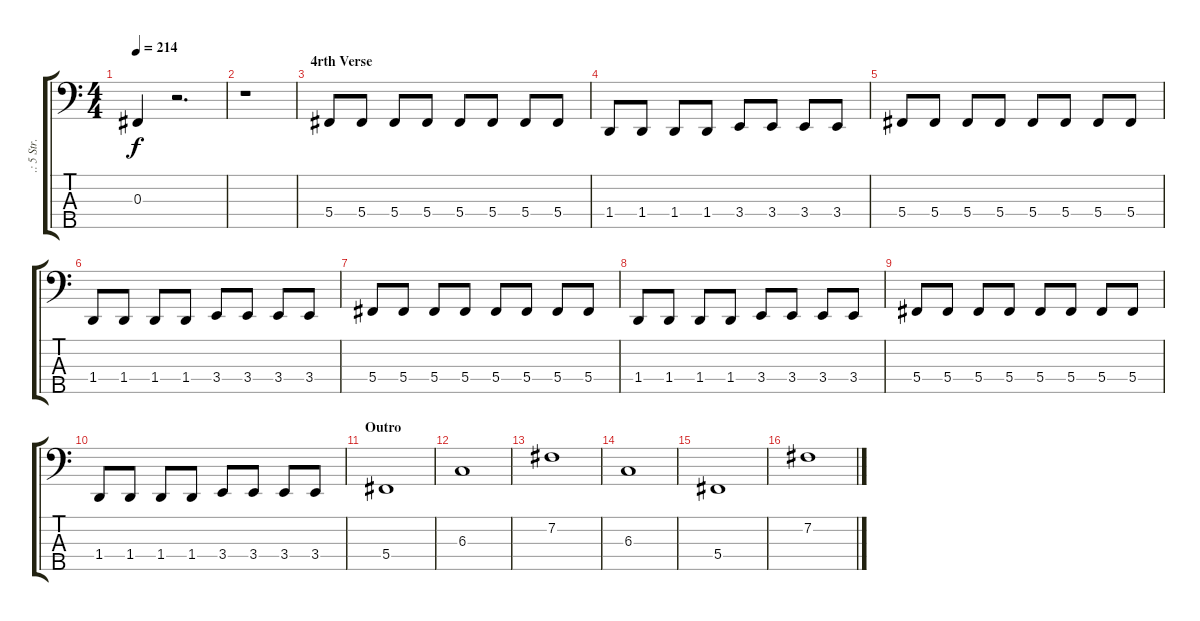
\track (".: 5 Str. - Bass Guitar :." ".: 5 Str. ") {instrument electricbassfinger}
\staff {score tabs}
\tuning (E2 B1 Gb1 Db1 Ab0) {hide}
\ts (4 4)
\tempo 214
\clef f4
\ks c
0.3.4{dy f} r.2{d} |
r.1 |
\section ("" "4rth Verse")
5.4.8 5.4.8 5.4.8 5.4.8 5.4.8 5.4.8 5.4.8 5.4.8 |
1.4.8 1.4.8 1.4.8 1.4.8 3.4.8 3.4.8 3.4.8 3.4.8 |
5.4.8 5.4.8 5.4.8 5.4.8 5.4.8 5.4.8 5.4.8 5.4.8 |
1.4.8 1.4.8 1.4.8 1.4.8 3.4.8 3.4.8 3.4.8 3.4.8 |
5.4.8 5.4.8 5.4.8 5.4.8 5.4.8 5.4.8 5.4.8 5.4.8 |
1.4.8 1.4.8 1.4.8 1.4.8 3.4.8 3.4.8 3.4.8 3.4.8 |
5.4.8 5.4.8 5.4.8 5.4.8 5.4.8 5.4.8 5.4.8 5.4.8 |
1.4.8 1.4.8 1.4.8 1.4.8 3.4.8 3.4.8 3.4.8 3.4.8 |
\section ("" "Outro")
5.4.1 |
6.3.1 |
7.2.1 |
6.3.1 |
5.4.1 |
7.2.1
